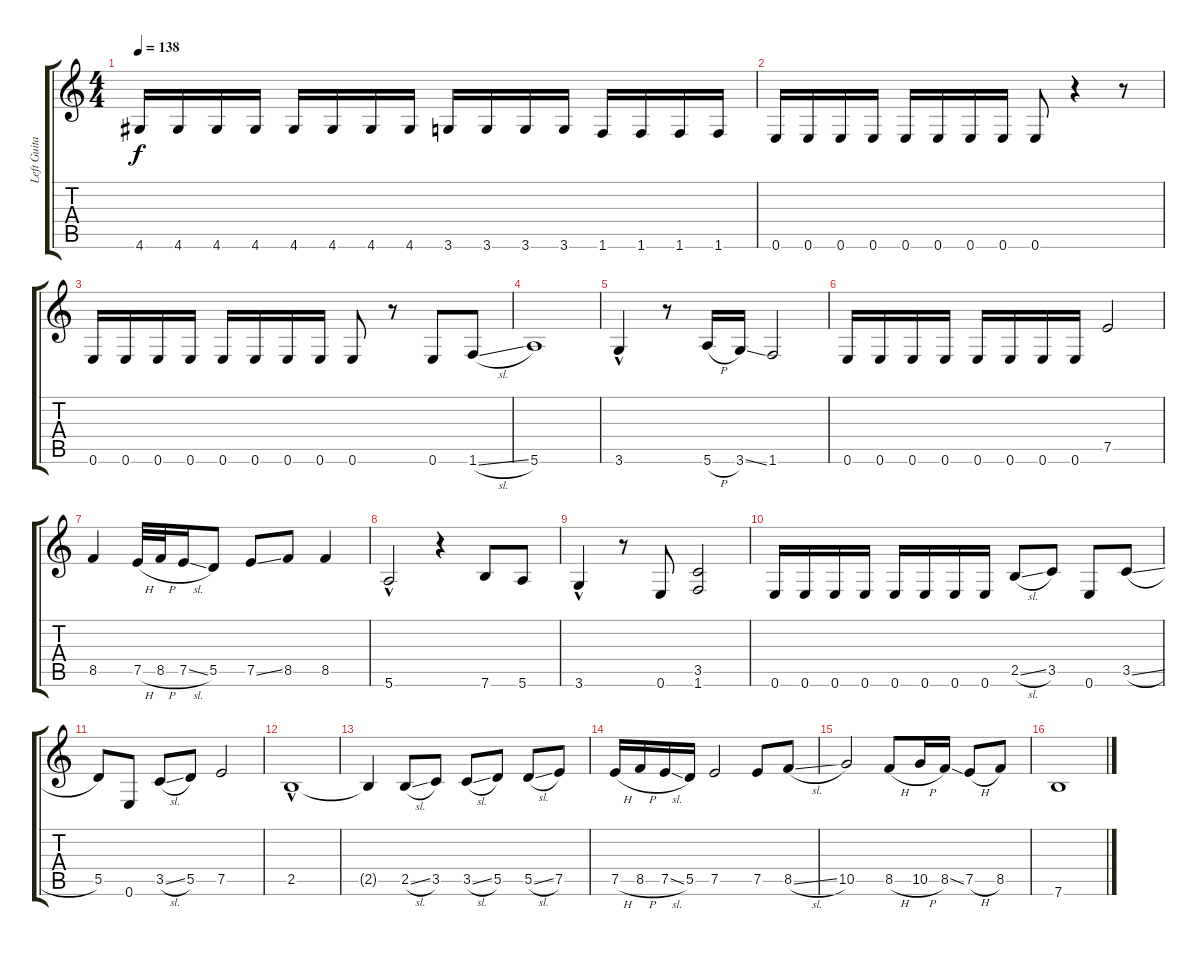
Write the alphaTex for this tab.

\track ("Left Guitar" "Left Guita") {instrument overdrivenguitar}
\staff {score tabs}
\tuning (E4 B3 G3 D3 A2 E2) {hide}
\ts (4 4)
\tempo 138
\clef g2
\ks c
4.6.16{dy f} 4.6.16 4.6.16 4.6.16 4.6.16 4.6.16 4.6.16 4.6.16 3.6.16 3.6.16 3.6.16 3.6.16 1.6.16 1.6.16 1.6.16 1.6.16 |
0.6.16 0.6.16 0.6.16 0.6.16 0.6.16 0.6.16 0.6.16 0.6.16 0.6.8 r.4 r.8 |
0.6.16 0.6.16 0.6.16 0.6.16 0.6.16 0.6.16 0.6.16 0.6.16 0.6.8 r.8 0.6.8 1.6{sl}.8 |
5.6.1 |
3.6{hac}.4 r.8 5.6{h}.16 3.6{ss}.16 1.6.2 |
0.6.16 0.6.16 0.6.16 0.6.16 0.6.16 0.6.16 0.6.16 0.6.16 7.5.2 |
8.5.4 7.5{h}.32 8.5{h}.32 7.5{sl}.16 5.5.8 7.5{ss}.8 8.5.8 8.5.4 |
5.6{hac}.2 r.4 7.6.8 5.6.8 |
3.6{hac}.4 r.8 0.6.8 (3.5 1.6).2 |
0.6.16 0.6.16 0.6.16 0.6.16 0.6.16 0.6.16 0.6.16 0.6.16 2.5{sl}.8 3.5.8 0.6.8 3.5{sl}.8 |
5.5.8 0.6.8 3.5{sl}.8 5.5.8 7.5.2 |
2.5{hac}.1 |
2.5{t}.4 2.5{sl}.8 3.5.8 3.5{sl}.8 5.5.8 5.5{sl}.8 7.5.8 |
7.5{h}.16 8.5{h}.16 7.5{sl}.16 5.5.16 7.5.2 7.5.8 8.5{sl}.8 |
10.5.2 8.5{h}.8 10.5{h}.16 8.5{ss}.16 7.5{h}.8 8.5.8 |
7.6.1
